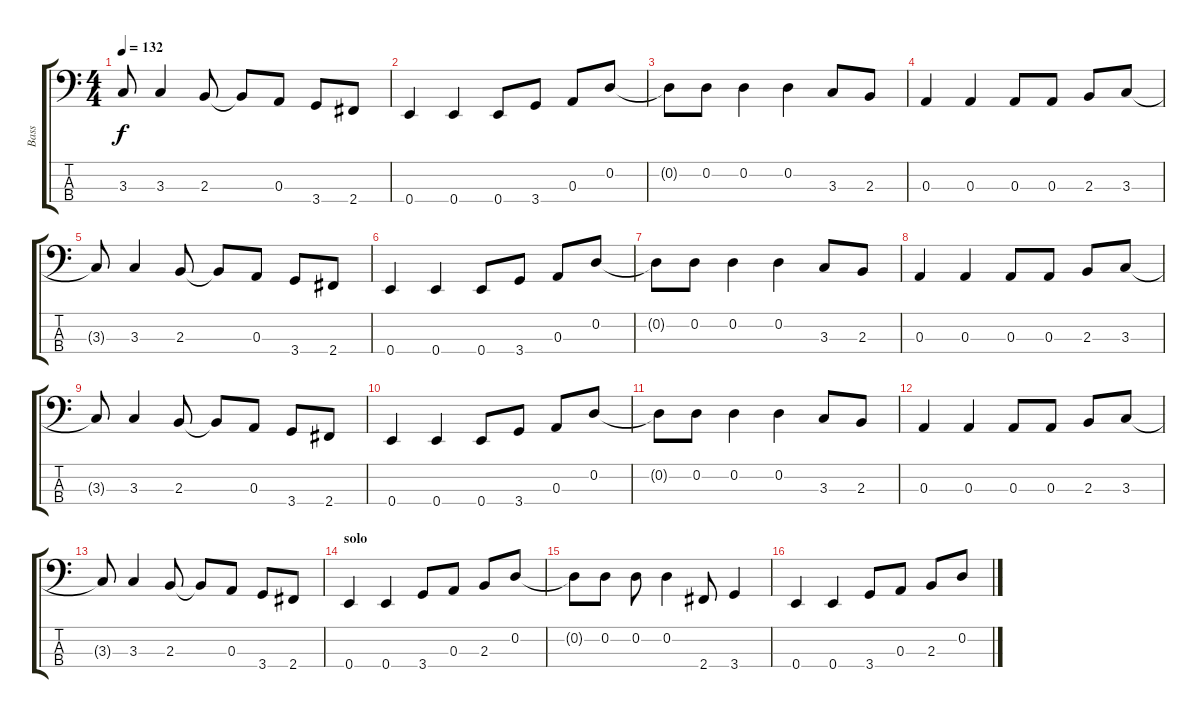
\track ("Bass" "Bass") {instrument electricbasspick}
\staff {score tabs}
\tuning (G2 D2 A1 E1) {hide}
\ts (4 4)
\tempo 132
\clef f4
\ks c
3.3{t}.8{dy f} 3.3.4 2.3.8 2.3{t}.8 0.3.8 3.4.8 2.4.8 |
0.4.4 0.4.4 0.4.8 3.4.8 0.3.8 0.2.8 |
0.2{t}.8 0.2.8 0.2.4 0.2.4 3.3.8 2.3.8 |
0.3.4 0.3.4 0.3.8 0.3.8 2.3.8 3.3.8 |
3.3{t}.8 3.3.4 2.3.8 2.3{t}.8 0.3.8 3.4.8 2.4.8 |
0.4.4 0.4.4 0.4.8 3.4.8 0.3.8 0.2.8 |
0.2{t}.8 0.2.8 0.2.4 0.2.4 3.3.8 2.3.8 |
0.3.4 0.3.4 0.3.8 0.3.8 2.3.8 3.3.8 |
3.3{t}.8 3.3.4 2.3.8 2.3{t}.8 0.3.8 3.4.8 2.4.8 |
0.4.4 0.4.4 0.4.8 3.4.8 0.3.8 0.2.8 |
0.2{t}.8 0.2.8 0.2.4 0.2.4 3.3.8 2.3.8 |
0.3.4 0.3.4 0.3.8 0.3.8 2.3.8 3.3.8 |
3.3{t}.8 3.3.4 2.3.8 2.3{t}.8 0.3.8 3.4.8 2.4.8 |
\section ("" "solo")
0.4.4 0.4.4 3.4.8 0.3.8 2.3.8 0.2.8 |
0.2{t}.8 0.2.8 0.2.8 0.2.4 2.4.8 3.4.4 |
0.4.4 0.4.4 3.4.8 0.3.8 2.3.8 0.2.8
